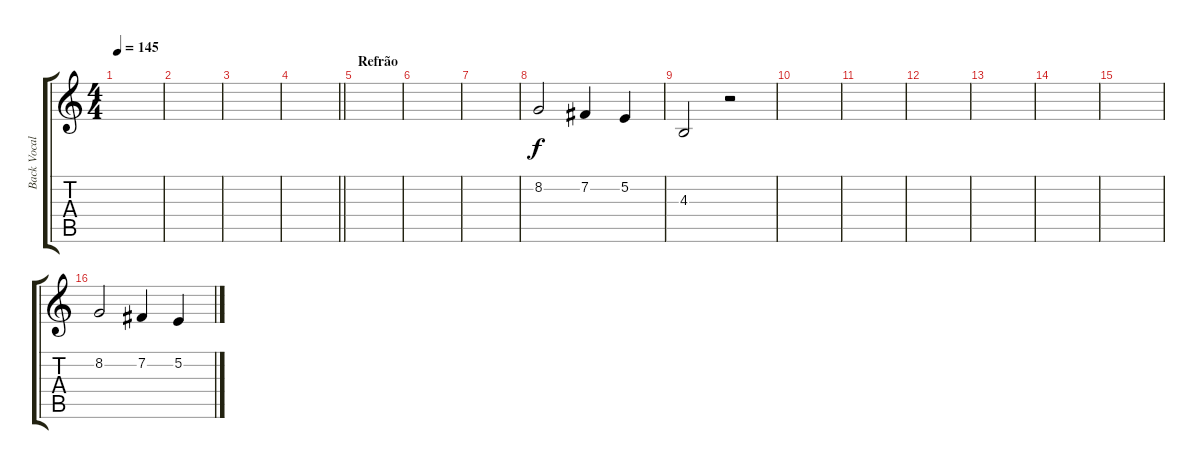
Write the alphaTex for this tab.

\track ("Back Vocal" "Back Vocal") {instrument pad4choir}
\staff {score tabs}
\tuning (E4 B3 G3 D3 A2 E2) {hide}
\ts (4 4)
\tempo 145
\clef g2
\ks c
|
|
|
\barLineRight lightlight
|
\section ("" "Refrão")
|
|
|
8.2.2 7.2.4 5.2.4 |
4.3.2 r.2 |
|
|
|
|
|
|
8.2.2 7.2.4 5.2.4
